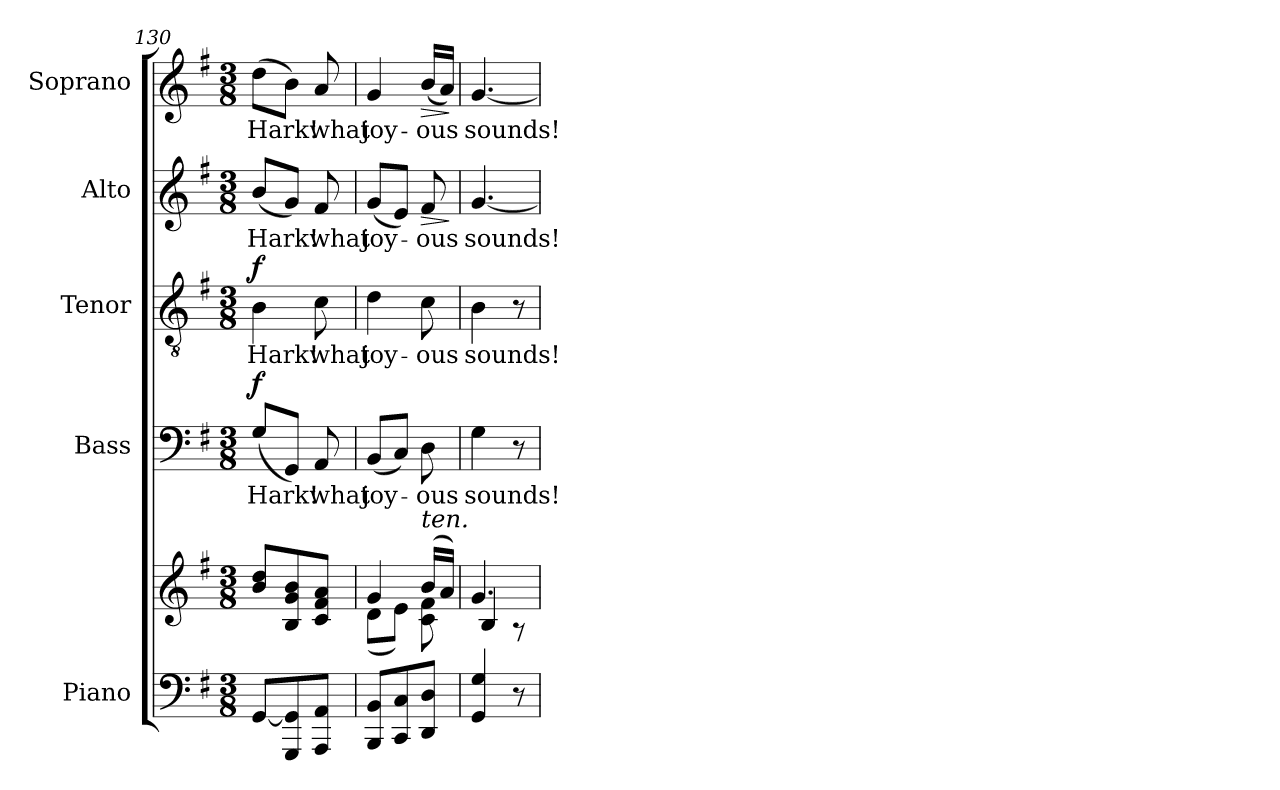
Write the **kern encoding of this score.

**kern	**kern	**kern	**text	**dynam	**kern	**text	**dynam	**kern	**text	**dynam	**kern	**text	**dynam
*part5	*part5	*part4	*part4	*part4	*part3	*part3	*part3	*part2	*part2	*part2	*part1	*part1	*part1
*staff6	*staff5	*staff4	*staff4	*staff4	*staff3	*staff3	*staff3	*staff2	*staff2	*staff2	*staff1	*staff1	*staff1
*I"Piano	*	*I"Bass	*	*	*I"Tenor	*	*	*I"Alto	*	*	*I"Soprano	*	*
*I'Pno	*	*	*	*	*	*	*	*	*	*	*	*	*
*clefF4	*clefG2	*clefF4	*	*	*clefGv2	*	*	*clefG2	*	*	*clefG2	*	*
*k[f#]	*k[f#]	*k[f#]	*	*	*k[f#]	*	*	*k[f#]	*	*	*k[f#]	*	*
*M3/8	*M3/8	*M3/8	*	*	*M3/8	*	*	*M3/8	*	*	*M3/8	*	*
=130	=130	=130	=130	=130	=130	=130	=130	=130	=130	=130	=130	=130	=130
!	!	!	!LO:LY:b	!LO:DY:a	!	!LO:LY:b	!LO:DY:a	!	!LO:LY:b	!	!	!LO:LY:b	!
[8GG/L	8b/ 8dd/L	(<8G/L	Hark!	f	4B\	Hark!	f	(<8b/L	Hark!	.	(>8dd\L	Hark!	.
8GGG/ 8GG/]	8B/ 8g/ 8b/	8GG/J)	.	.	.	.	.	8g/J)	.	.	8b\J)	.	.
!	!	!	!LO:LY:b	!	!	!LO:LY:b	!	!	!LO:LY:b	!	!	!LO:LY:b	!
8AAA/ 8AA/J	8c/ 8f#/ 8a/J	8AA/	what	.	8c\	what	.	8f#/	what	.	8a/	what	.
!!LO:PB:g=z
=131	=131	=131	=131	=131	=131	=131	=131	=131	=131	=131	=131	=131	=131
*	*^	*	*	*	*	*	*	*	*	*	*	*	*
!	!	!	!	!LO:LY:b	!	!	!LO:LY:b	!	!	!LO:LY:b	!	!	!LO:LY:b	!
8BBB/ 8BB/L	4g/	(<8d\L	(<8BB/L	joy-	.	4d\	joy-	.	(<8g/L	joy-	.	4g/	joy-	.
8CC/ 8C/	.	8e\J)	8C/J)	.	.	.	.	.	8e/J)	.	.	.	.	.
!	!LO:TX:a:i:t=ten.	!	!	!	!	!	!	!	!	!	!	!	!	!
!	!	!	!	!LO:LY:b	!	!	!LO:LY:b	!	!	!LO:LY:b	!LO:HP:b	!	!LO:LY:b	!LO:HP:b
8DD/ 8D/J	(>16b/LL	8c\ 8f#\	8D\	-ous	.	8c\	-ous	.	8f#/	-ous	>	(<16b/LL	-ous	>
.	16a/JJ)	.	.	.	.	.	.	.	.	.	.	16a/JJ)	.	.
*	*v	*v	*	*	*	*	*	*	*	*	*	*	*	*
.	.	.	.	.	.	.	.	.	.	]	.	.	]
=132	=132	=132	=132	=132	=132	=132	=132	=132	=132	=132	=132	=132	=132
*	*^	*	*	*	*	*	*	*	*	*	*	*	*
!	!	!	!	!LO:LY:b	!	!	!LO:LY:b	!	!	!LO:LY:b	!	!	!LO:LY:b	!
4GG/ 4G/	4.g/	4B/	4G\	sounds!	.	4B\	sounds!	.	[4.g/	sounds!	.	[4.g/	sounds!	.
8r	.	8r	8r	.	.	8r	.	.	.	.	.	.	.	.
*	*v	*v	*	*	*	*	*	*	*	*	*	*	*	*
=	=	=	=	=	=	=	=	=	=	=	=	=	=
*-	*-	*-	*-	*-	*-	*-	*-	*-	*-	*-	*-	*-	*-
